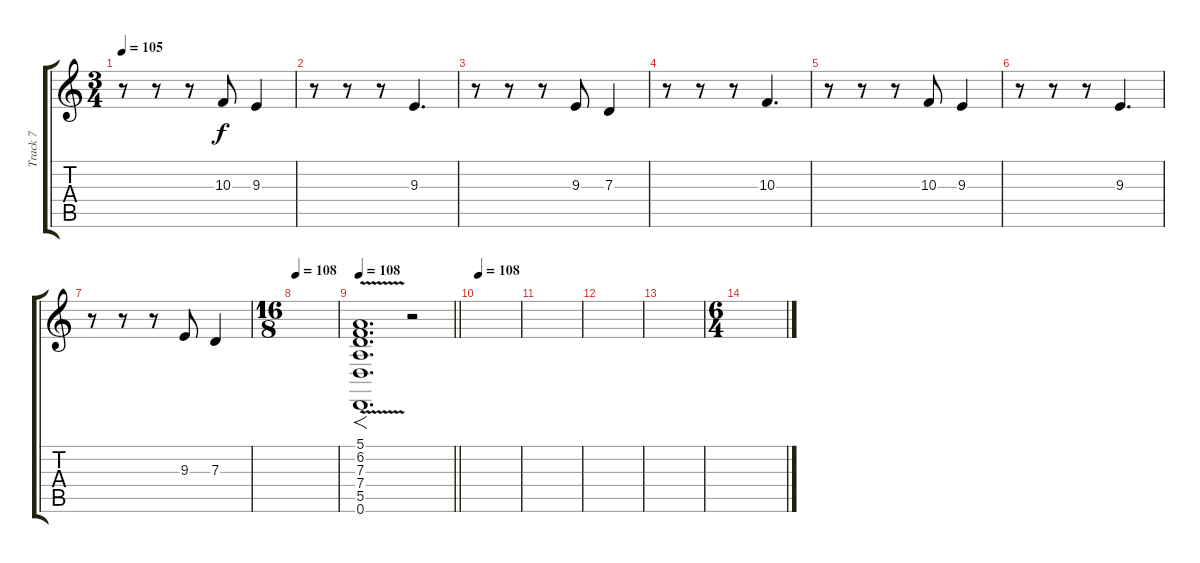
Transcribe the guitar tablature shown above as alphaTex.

\track ("Track 7" "Track 7") {instrument sopranosax}
\staff {score tabs}
\tuning (E4 B3 G3 D3 A2 D2) {hide}
\ts (3 4)
\tempo 105
\clef g2
\ks c
r.8{dy f} r.8 r.8 10.3.8 9.3.4 |
r.8 r.8 r.8 9.3.4{d} |
r.8 r.8 r.8 9.3.8 7.3.4 |
r.8 r.8 r.8 10.3.4{d} |
r.8 r.8 r.8 10.3.8 9.3.4 |
r.8 r.8 r.8 9.3.4{d} |
r.8 r.8 r.8 9.3.8 7.3.4 |
\ts (16 8)
\tempo 108
|
\tempo 108
\barLineRight lightlight
(5.1{v} 6.2{v} 7.3 7.4 5.5 0.6).1{f d volume 5 balance 16} r.2 |
\section ("" "")
\tempo 108
|
|
|
|
\ts (6 4)
